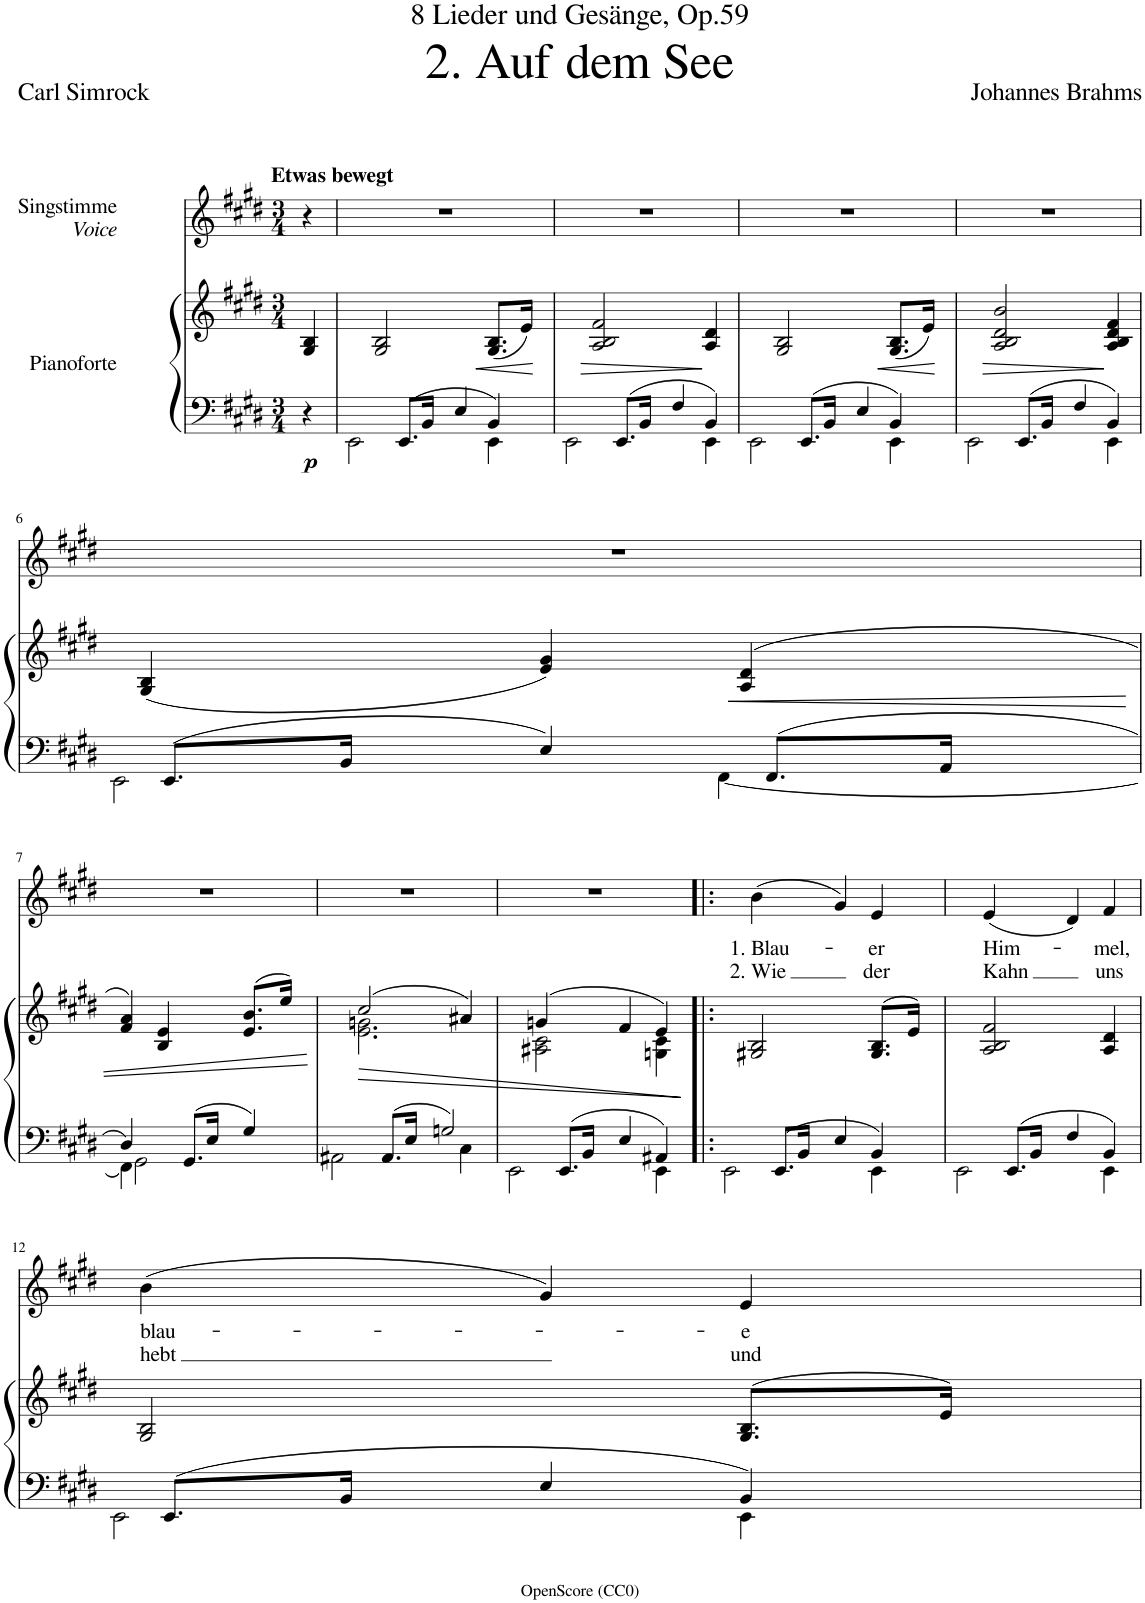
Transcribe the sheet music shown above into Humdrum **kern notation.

**kern	**kern	**dynam	**kern	**text	**text
*part2	*part2	*part2	*part1	*part1	*part1
*staff3	*staff2	*staff2/3	*staff1	*staff1	*staff1
*I"Pianoforte	*	*	*I"Singstimme Voice	*	*
*I'Pno	*	*	*	*	*
*clefF4	*clefG2	*	*clefG2	*	*
*k[f#c#g#d#]	*k[f#c#g#d#]	*	*k[f#c#g#d#]	*	*
*M3/4	*M3/4	*	*M3/4	*	*
=1	=1	=1	=1	=1	=1
!	!	!	!LO:TX:a:B:t=Etwas bewegt	!	!
!	!	!LO:DY:b=2	!	!	!
4r	4G#/ 4B/	p	4r	.	.
=2	=2	=2	=2	=2	=2
*^	*	*	*	*	*
8.EE/L	2EE\	2G#/ 2B/	.	2.r	.	.
16BB/Jk	.	.	.	.	.	.
4E/	.	.	.	.	.	.
!	!	!	!LO:HP:b	!	!	!
4BB/	4EE\	(8.G#/ 8.B/L	<	.	.	.
.	.	16e/Jk)	.	.	.	.
*v	*v	*	*	*	*	*
.	.	[	.	.	.
=3	=3	=3	=3	=3	=3
*^	*	*	*	*	*
!	!	!	!LO:HP:b	!	!	!
8.EE/L	2EE\	2A/ 2B/ 2f#/	>	2.r	.	.
16BB/Jk	.	.	.	.	.	.
4F#/	.	.	.	.	.	.
4BB/	4EE\	4A/ 4d#/	]	.	.	.
=4	=4	=4	=4	=4	=4	=4
8.EE/L	2EE\	2G#/ 2B/	.	2.r	.	.
16BB/Jk	.	.	.	.	.	.
4E/	.	.	.	.	.	.
!	!	!	!LO:HP:b	!	!	!
4BB/	4EE\	(8.G#/ 8.B/L	<	.	.	.
.	.	16e/Jk)	.	.	.	.
*v	*v	*	*	*	*	*
.	.	[	.	.	.
=5	=5	=5	=5	=5	=5
*^	*	*	*	*	*
!	!	!	!LO:HP:b	!	!	!
8.EE/L	2EE\	2A/ 2B/ 2d#/ 2b/	>	2.r	.	.
16BB/Jk	.	.	.	.	.	.
4F#/	.	.	.	.	.	.
4BB/	4EE\	4A/ 4B/ 4d#/ 4f#/	]	.	.	.
!!LO:LB:g=z
=6	=6	=6	=6	=6	=6	=6
8.EE/L	2EE\	(4G#/ 4B/	.	2.r	.	.
16BB/Jk	.	.	.	.	.	.
4E/	.	4e/ 4g#/)	.	.	.	.
!	!	!	!LO:HP:b	!	!	!
8.FF#/L	[4FF#\	(>4A/ 4d#/	<	.	.	.
16AA/Jk	.	.	.	.	.	.
!!LO:LB:g=z
=7	=7	=7	=7	=7	=7	=7
4D#/	4FF#\]	4f#/ 4a/)	.	2.r	.	.
8.GG#/L	2GG#\	4B/ 4e/	.	.	.	.
16E/Jk	.	.	.	.	.	.
4G#/	.	(>8.e/ 8.b/L	.	.	.	.
.	.	16ee/Jk)	.	.	.	.
*v	*v	*	*	*	*	*
.	.	[	.	.	.
=8	=8	=8	=8	=8	=8
*^	*	*	*	*	*
!	!	!	!LO:HP:b	!	!	!
*	*	*^	*	*	*	*
8.AA#X/L	2AA#\	(2cc#/	2.e\ 2.gn\	>	2.r	.	.
16E/Jk	.	.	.	.	.	.	.
2Gn/	.	.	.	.	.	.	.
.	4C#\	4a#X/)	.	.	.	.	.
=9	=9	=9	=9	=9	=9	=9	=9
8.EE/L	2EE\	(4gn/	2A#X\ 2c#\	.	2.r	.	.
16BB/Jk	.	.	.	.	.	.	.
4E/	.	4f#/	.	.	.	.	.
4AA#X/	4EE\	4e/)	4Gn\ 4c#\	.	.	.	.
*v	*v	*	*	*	*	*	*
*	*v	*v	*	*	*	*
.	.	]	.	.	.
=10!|:	=10!|:	=10!|:	=10!|:	=10!|:	=10!|:
*^	*	*	*	*	*
!	!	!	!	!	!LO:LY:b	!LO:LY:b
8.EE/L	2EE\	2G#X/ 2B/	.	(4b\	1. Blau-	2. Wie
16BB/Jk	.	.	.	.	.	.
4E/	.	.	.	4g#/)	.	.
!	!	!	!	!	!LO:LY:b	!LO:LY:b
4BB/	4EE\	(>8.G#/ 8.B/L	.	4e/	-er	der
.	.	16e/Jk)	.	.	.	.
=11	=11	=11	=11	=11	=11	=11
!	!	!	!	!	!LO:LY:b	!LO:LY:b
8.EE/L	2EE\	2A/ 2B/ 2f#/	.	(4e/	Him-	Kahn
16BB/Jk	.	.	.	.	.	.
4F#/	.	.	.	4d#/)	.	.
!	!	!	!	!	!LO:LY:b	!LO:LY:b
4BB/	4EE\	4A/ 4d#/	.	4f#/	-mel,	uns
!!LO:LB:g=z
=12	=12	=12	=12	=12	=12	=12
!	!	!	!	!	!LO:LY:b	!LO:LY:b
8.EE/L	2EE\	2G#/ 2B/	.	(4b\	blau-	hebt
16BB/Jk	.	.	.	.	.	.
4E/	.	.	.	4g#/)	.	.
!	!	!	!	!	!LO:LY:b	!LO:LY:b
4BB/	4EE\	(>8.G#/ 8.B/L	.	4e/	-e	und
.	.	16e/Jk)	.	.	.	.
*v	*v	*	*	*	*	*
=	=	=	=	=	=
*-	*-	*-	*-	*-	*-
